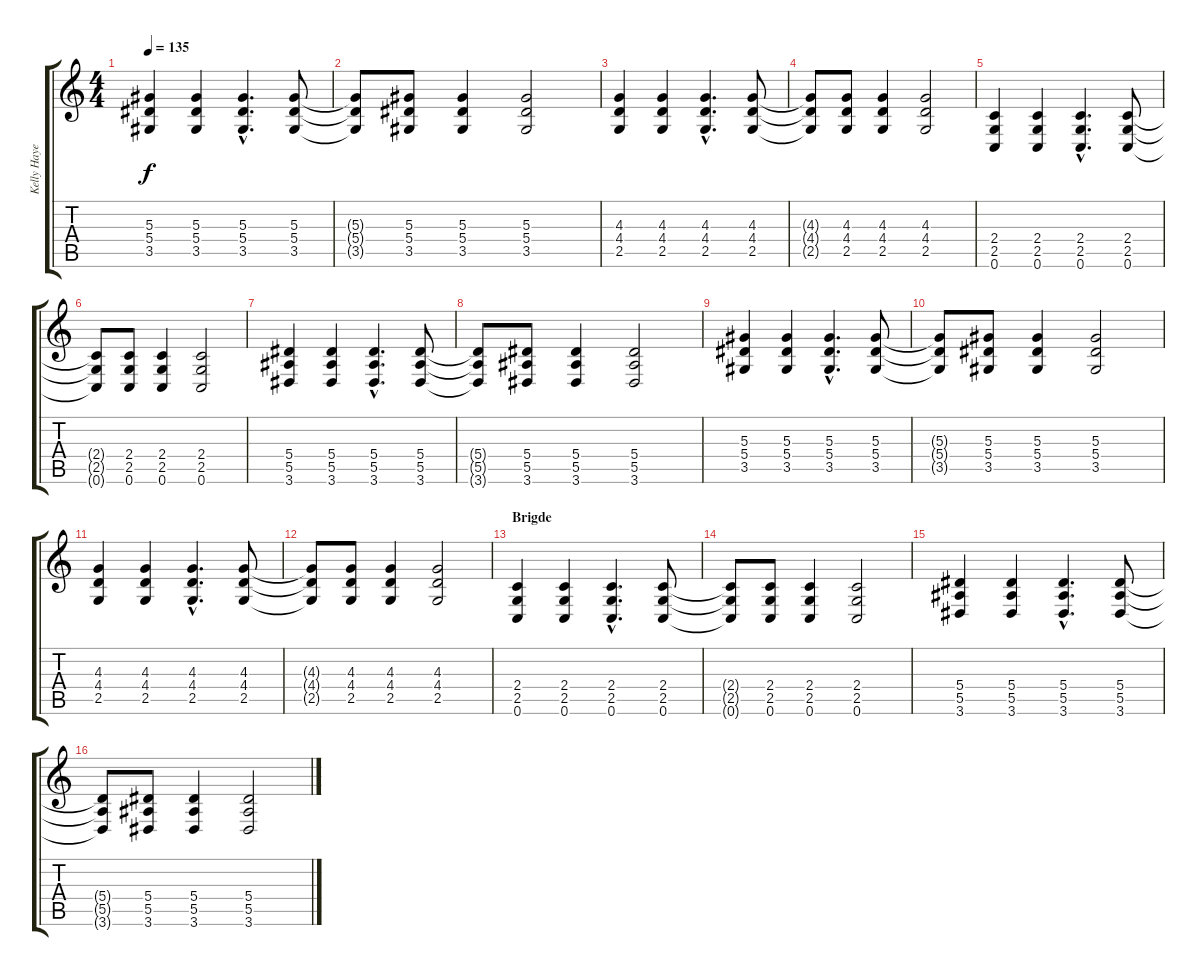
\track ("Kelly Hayes (Rhythm Guitar)" "Kelly Haye") {instrument distortionguitar}
\staff {score tabs}
\tuning (C4 G3 Eb3 Bb2 F2 C2) {hide}
\ts (4 4)
\tempo 135
\clef g2
\ks c
(5.3 5.4 3.5).4{dy f} (5.3 5.4 3.5).4 (5.3{hac} 5.4{hac} 3.5{hac}).4{d} (5.3 5.4 3.5).8 |
(5.3{t} 5.4{t} 3.5{t}).8 (5.3 5.4 3.5).8 (5.3 5.4 3.5).4 (5.3 5.4 3.5).2 |
(4.3 4.4 2.5).4 (4.3 4.4 2.5).4 (4.3{hac} 4.4{hac} 2.5{hac}).4{d} (4.3 4.4 2.5).8 |
(4.3{t} 4.4{t} 2.5{t}).8 (4.3 4.4 2.5).8 (4.3 4.4 2.5).4 (4.3 4.4 2.5).2 |
(2.4 2.5 0.6).4 (2.4 2.5 0.6).4 (2.4{hac} 2.5{hac} 0.6{hac}).4{d} (2.4 2.5 0.6).8 |
(2.4{t} 2.5{t} 0.6{t}).8 (2.4 2.5 0.6).8 (2.4 2.5 0.6).4 (2.4 2.5 0.6).2 |
(5.4 5.5 3.6).4 (5.4 5.5 3.6).4 (5.4{hac} 5.5{hac} 3.6{hac}).4{d} (5.4 5.5 3.6).8 |
(5.4{t} 5.5{t} 3.6{t}).8 (5.4 5.5 3.6).8 (5.4 5.5 3.6).4 (5.4 5.5 3.6).2 |
(5.3 5.4 3.5).4 (5.3 5.4 3.5).4 (5.3{hac} 5.4{hac} 3.5{hac}).4{d} (5.3 5.4 3.5).8 |
(5.3{t} 5.4{t} 3.5{t}).8 (5.3 5.4 3.5).8 (5.3 5.4 3.5).4 (5.3 5.4 3.5).2 |
(4.3 4.4 2.5).4 (4.3 4.4 2.5).4 (4.3{hac} 4.4{hac} 2.5{hac}).4{d} (4.3 4.4 2.5).8 |
(4.3{t} 4.4{t} 2.5{t}).8 (4.3 4.4 2.5).8 (4.3 4.4 2.5).4 (4.3 4.4 2.5).2 |
\section ("" "Brigde")
(2.4 2.5 0.6).4 (2.4 2.5 0.6).4 (2.4{hac} 2.5{hac} 0.6{hac}).4{d} (2.4 2.5 0.6).8 |
(2.4{t} 2.5{t} 0.6{t}).8 (2.4 2.5 0.6).8 (2.4 2.5 0.6).4 (2.4 2.5 0.6).2 |
(5.4 5.5 3.6).4 (5.4 5.5 3.6).4 (5.4{hac} 5.5{hac} 3.6{hac}).4{d} (5.4 5.5 3.6).8 |
(5.4{t} 5.5{t} 3.6{t}).8 (5.4 5.5 3.6).8 (5.4 5.5 3.6).4 (5.4 5.5 3.6).2
